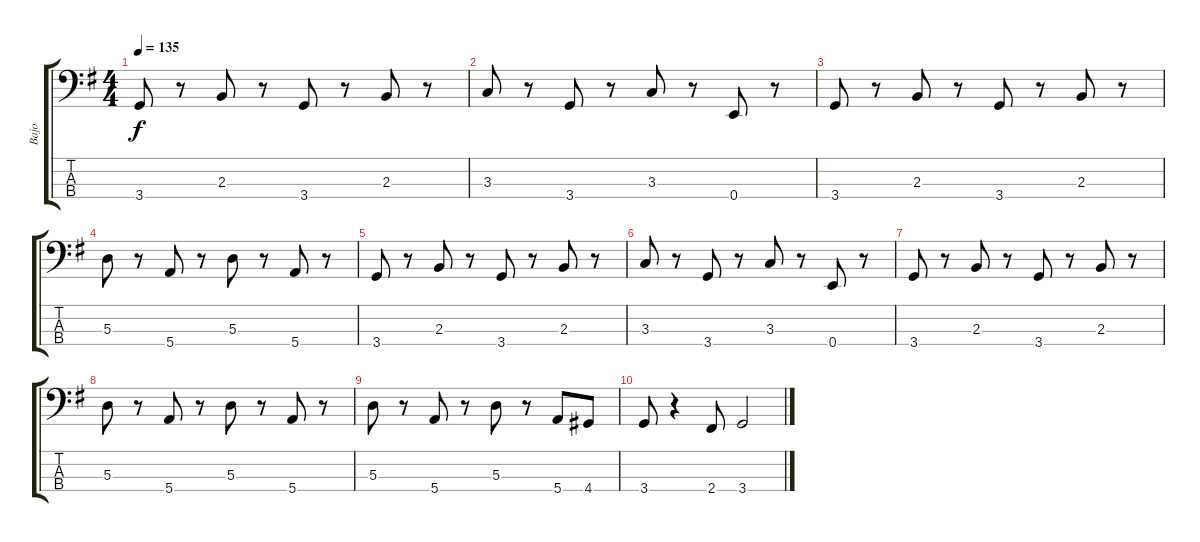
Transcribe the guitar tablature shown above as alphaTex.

\track ("Bajo" "Bajo") {instrument electricbassfinger}
\staff {score tabs}
\tuning (G2 D2 A1 E1) {hide}
\ts (4 4)
\tempo 135
\clef f4
\ks g
3.4.8{dy f} r.8 2.3.8 r.8 3.4.8 r.8 2.3.8 r.8 |
3.3.8 r.8 3.4.8 r.8 3.3.8 r.8 0.4.8 r.8 |
3.4.8 r.8 2.3.8 r.8 3.4.8 r.8 2.3.8 r.8 |
5.3.8 r.8 5.4.8 r.8 5.3.8 r.8 5.4.8 r.8 |
3.4.8 r.8 2.3.8 r.8 3.4.8 r.8 2.3.8 r.8 |
3.3.8 r.8 3.4.8 r.8 3.3.8 r.8 0.4.8 r.8 |
3.4.8 r.8 2.3.8 r.8 3.4.8 r.8 2.3.8 r.8 |
5.3.8 r.8 5.4.8 r.8 5.3.8 r.8 5.4.8 r.8 |
5.3.8 r.8 5.4.8 r.8 5.3.8 r.8 5.4.8 4.4.8 |
3.4.8 r.4 2.4.8 3.4.2
